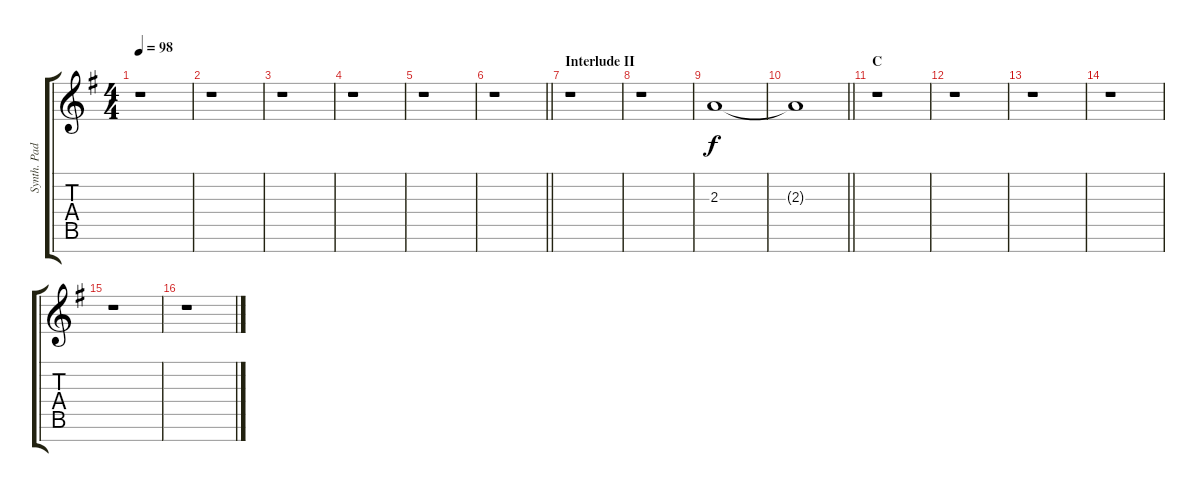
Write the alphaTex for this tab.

\track ("Synth. Pad" "Synth. Pad") {instrument pad2warm}
\staff {score tabs}
\tuning (E5 B4 G4 D4 A3 E3 B2) {hide}
\ts (4 4)
\tempo 98
\clef g2
\ks g
r.1{dy f} |
r.1 |
r.1 |
r.1 |
r.1 |
\barLineRight lightlight
r.1 |
\section ("" "Interlude II")
r.1 |
r.1 |
2.3.1 |
\barLineRight lightlight
2.3{t}.1 |
\section ("" "C")
r.1 |
r.1 |
r.1 |
r.1 |
r.1 |
r.1
